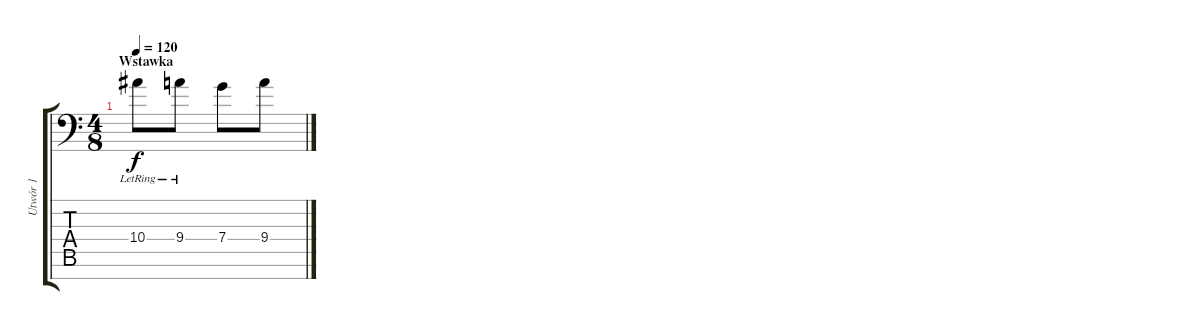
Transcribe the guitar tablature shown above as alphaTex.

\track ("Utwór 1" "Utwór 1") {instrument electricguitarclean}
\staff {score tabs}
\tuning (D4 A3 F3 C3 G2 D2 A1) {hide}
\ts (4 8)
\section ("" "Wstawka")
\tempo 120
\clef f4
\ks c
10.4{lr}.8{dy f} 9.4{lr}.8 7.4.8 9.4.8
